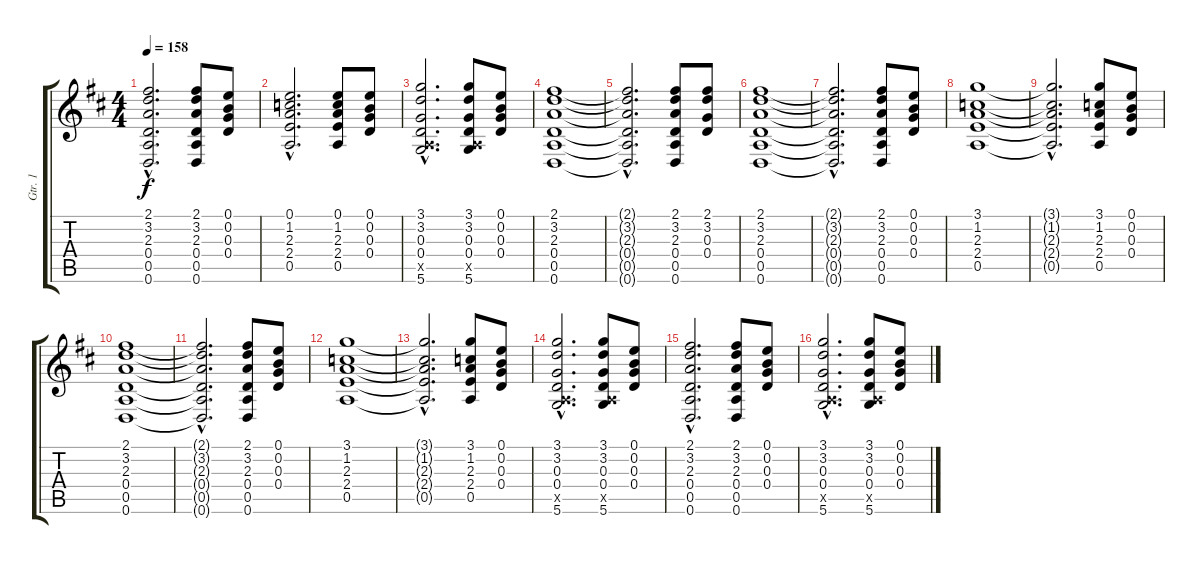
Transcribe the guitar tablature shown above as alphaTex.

\track ("Gtr. 1" "Gtr. 1") {instrument distortionguitar}
\staff {score tabs}
\tuning (E4 B3 G3 D3 A2 D2) {hide}
\ts (4 4)
\tempo 158
\clef g2
\ks d
(2.1{hac} 3.2{hac} 2.3{hac} 0.4{hac} 0.5{hac} 0.6{hac}).2{d dy f} (2.1 3.2 2.3 0.4 0.5 0.6).8 (0.1 0.2 0.3 0.4).8 |
(0.1{hac} 1.2{hac} 2.3{hac} 2.4{hac} 0.5{hac}).2{d} (0.1 1.2 2.3 2.4 0.5).8 (0.1 0.2 0.3 0.4).8 |
(3.1{hac} 3.2{hac} 0.3{hac} 0.4{hac} 0.5{hac x} 5.6{hac}).2{d} (3.1 3.2 0.3 0.4 0.5{x} 5.6).8 (0.1 0.2 0.3 0.4).8 |
(2.1 3.2 2.3 0.4 0.5 0.6).1 |
(2.1{hac t} 3.2{hac t} 2.3{hac t} 0.4{hac t} 0.5{hac t} 0.6{hac t}).2{d} (2.1 3.2 2.3 0.4 0.5 0.6).8 (2.1 3.2 0.3 0.4).8 |
(2.1 3.2 2.3 0.4 0.5 0.6).1 |
(2.1{hac t} 3.2{hac t} 2.3{hac t} 0.4{hac t} 0.5{hac t} 0.6{hac t}).2{d} (2.1 3.2 2.3 0.4 0.5 0.6).8 (0.1 0.2 0.3 0.4).8 |
(3.1 1.2 2.3 2.4 0.5).1 |
(3.1{hac t} 1.2{hac t} 2.3{hac t} 2.4{hac t} 0.5{hac t}).2{d} (3.1 1.2 2.3 2.4 0.5).8 (0.1 0.2 0.3 0.4).8 |
(2.1 3.2 2.3 0.4 0.5 0.6).1 |
(2.1{hac t} 3.2{hac t} 2.3{hac t} 0.4{hac t} 0.5{hac t} 0.6{hac t}).2{d} (2.1 3.2 2.3 0.4 0.5 0.6).8 (0.1 0.2 0.3 0.4).8 |
(3.1 1.2 2.3 2.4 0.5).1 |
(3.1{hac t} 1.2{hac t} 2.3{hac t} 2.4{hac t} 0.5{hac t}).2{d} (3.1 1.2 2.3 2.4 0.5).8 (0.1 0.2 0.3 0.4).8 |
(3.1{hac} 3.2{hac} 0.3{hac} 0.4{hac} 0.5{hac x} 5.6{hac}).2{d} (3.1 3.2 0.3 0.4 0.5{x} 5.6).8 (0.1 0.2 0.3 0.4).8 |
(2.1{hac} 3.2{hac} 2.3{hac} 0.4{hac} 0.5{hac} 0.6{hac}).2{d} (2.1 3.2 2.3 0.4 0.5 0.6).8 (0.1 0.2 0.3 0.4).8 |
(3.1{hac} 3.2{hac} 0.3{hac} 0.4{hac} 0.5{hac x} 5.6{hac}).2{d} (3.1 3.2 0.3 0.4 0.5{x} 5.6).8 (0.1 0.2 0.3 0.4).8
